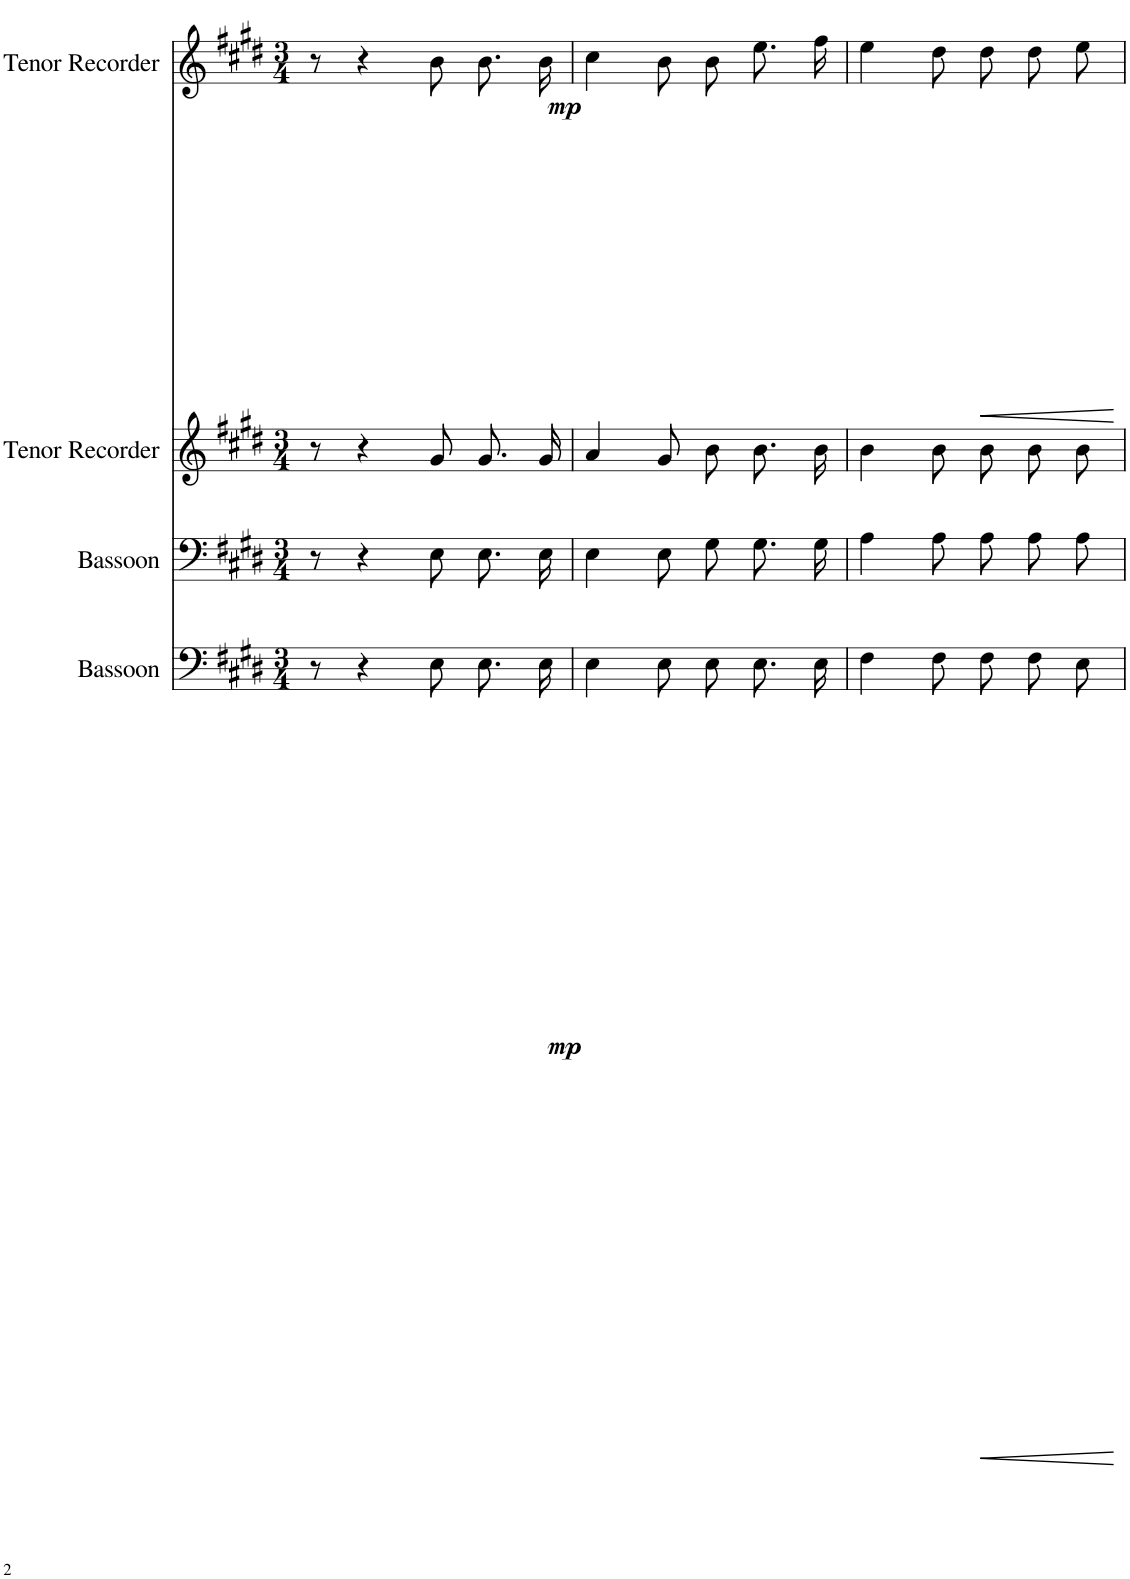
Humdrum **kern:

**kern	**dynam	**kern	**kern	**kern	**dynam
*part4	*part4	*part3	*part2	*part1	*part1
*staff4	*staff4	*staff3	*staff2	*staff1	*staff1
*I"Bassoon	*	*I"Bassoon	*I"Tenor Recorder	*I"Tenor Recorder	*
*I'Bsn.	*	*I'Bsn.	*I'T. Rec.	*I'T. Rec.	*
*clefF4	*	*clefF4	*clefG2	*clefG2	*
*k[f#c#g#d#]	*	*k[f#c#g#d#]	*k[f#c#g#d#]	*k[f#c#g#d#]	*
*M3/4	*	*M3/4	*M3/4	*M3/4	*
=1	=1	=1	=1	=1	=1
8r	.	8r	8r	8r	.
!	!LO:DY:b	!	!	!	!LO:DY:b
4r	mp	4r	4r	4r	mp
8E\	.	8E\	8g#/	8b\	.
8.E\L	.	8.E\L	8.g#/L	8.b\L	.
16E\Jk	.	16E\Jk	16g#/Jk	16b\Jk	.
=2	=2	=2	=2	=2	=2
4E\	.	4E\	4a/	4cc#\	.
8E\L	.	8E\L	8g#/L	8b\L	.
8E\J	.	8G#\J	8b/J	8b\J	.
8.E\L	.	8.G#\L	8.b\L	8.ee\L	.
16E\Jk	.	16G#\Jk	16b\Jk	16ff#\Jk	.
=3	=3	=3	=3	=3	=3
4F#\	.	4A\	4b\	4ee\	.
8F#\L	.	8A\L	8b\L	8dd#\L	.
!	!LO:HP:b	!	!	!	!LO:HP:b
8F#\J	<	8A\J	8b\J	8dd#\J	<
8F#\L	.	8A\L	8b\L	8dd#\L	.
8E\J	.	8A\J	8b\J	8ee\J	.
.	[	.	.	.	[
=	=	=	=	=	=
*-	*-	*-	*-	*-	*-
